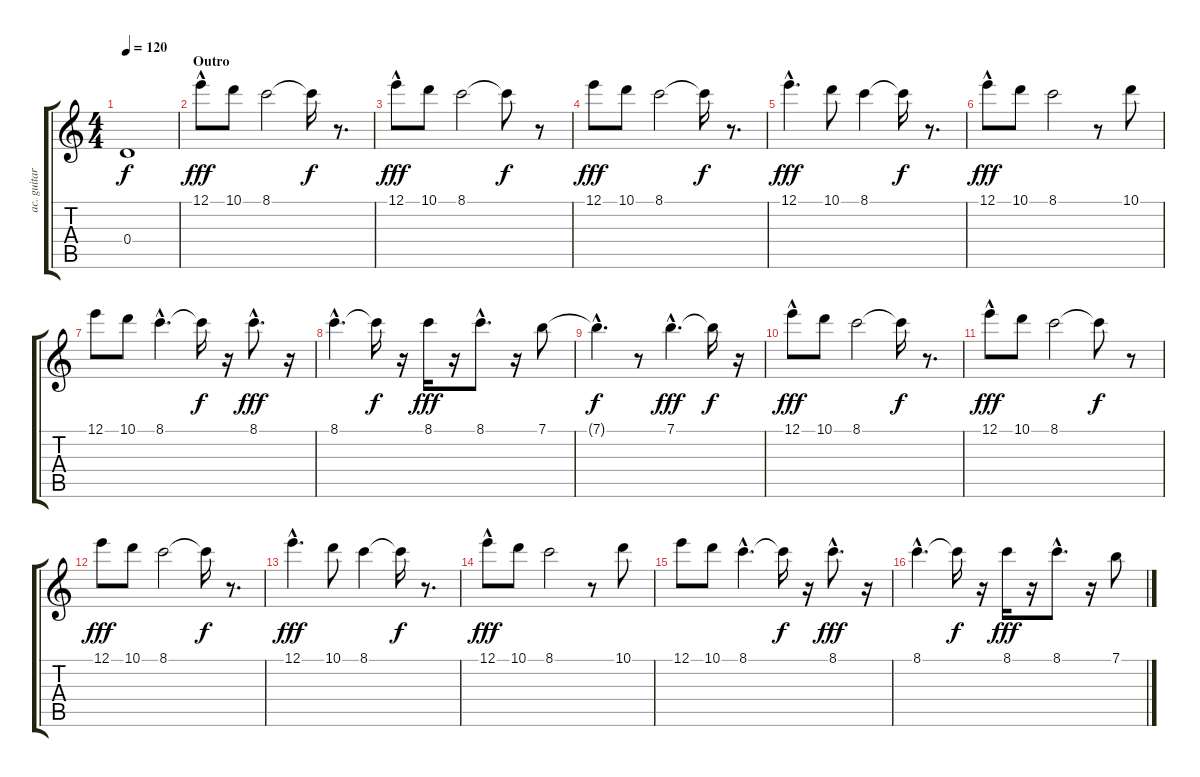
\track ("ac. guitar2" "ac. guitar") {instrument acousticguitarsteel}
\staff {score tabs}
\tuning (E4 B3 G3 D3 A2 E2) {hide}
\ts (4 4)
\tempo 120
\clef g2
\ks c
0.4.1{dy f} |
\section ("" "Outro")
12.1{hac}.8{dy fff} 10.1.8 8.1.2 8.1{t}.16{dy f} r.8{d} |
12.1{hac}.8{dy fff} 10.1.8 8.1.2 8.1{t}.8{dy f} r.8 |
12.1.8{dy fff} 10.1.8 8.1.2 8.1{t}.16{dy f} r.8{d} |
12.1{hac}.4{d dy fff} 10.1.8 8.1.4 8.1{t}.16{dy f} r.8{d} |
12.1{hac}.8{dy fff} 10.1.8 8.1.2 r.8 10.1.8 |
12.1.8 10.1.8 8.1{hac}.4{d} 8.1{t}.16{dy f} r.16 8.1{hac}.8{d dy fff volume 13} r.16 |
8.1{hac}.4{d volume 13} 8.1{t}.16{dy f} r.16 8.1.16{dy fff volume 13} r.16 8.1{hac}.8{d volume 13} r.16 7.1.8{volume 12} |
7.1{hac t}.4{d dy f} r.8 7.1{hac}.4{d dy fff volume 12} 7.1{t}.16{dy f} r.16 |
12.1{hac}.8{dy fff volume 11} 10.1.8 8.1.2{volume 11} 8.1{t}.16{dy f} r.8{d} |
12.1{hac}.8{dy fff volume 10} 10.1.8 8.1.2{volume 10} 8.1{t}.8{dy f} r.8 |
12.1.8{dy fff volume 10} 10.1.8 8.1.2{volume 9} 8.1{t}.16{dy f} r.8{d} |
12.1{hac}.4{d dy fff volume 9} 10.1.8{volume 8} 8.1.4 8.1{t}.16{dy f} r.8{d} |
12.1{hac}.8{dy fff volume 8} 10.1.8{volume 8} 8.1.2 r.8 10.1.8{volume 7} |
12.1.8 10.1.8{volume 7} 8.1{hac}.4{d volume 6} 8.1{t}.16{dy f} r.16 8.1{hac}.8{d dy fff volume 6} r.16 |
8.1{hac}.4{d volume 6} 8.1{t}.16{dy f} r.16 8.1.16{dy fff volume 4} r.16 8.1{hac}.8{d volume 4} r.16 7.1.8{volume 4}
